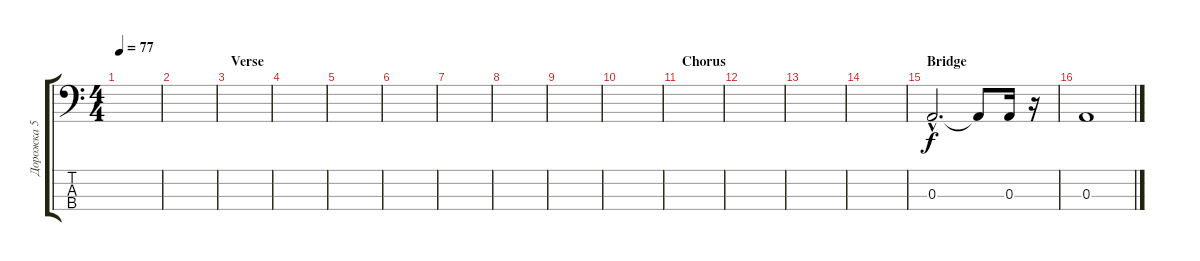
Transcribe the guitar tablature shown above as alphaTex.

\track ("Дорожка 5" "Дорожка 5") {instrument electricbassfinger}
\staff {score tabs}
\tuning (G2 D2 A1 E1) {hide}
\ts (4 4)
\tempo 77
\clef f4
\ks c
|
|
\section ("" "Verse")
|
|
|
|
|
|
|
|
\section ("" "Chorus")
|
|
|
|
\section ("" "Bridge")
0.3{hac}.2{d} 0.3{t}.8 0.3.16 r.16 |
0.3.1
